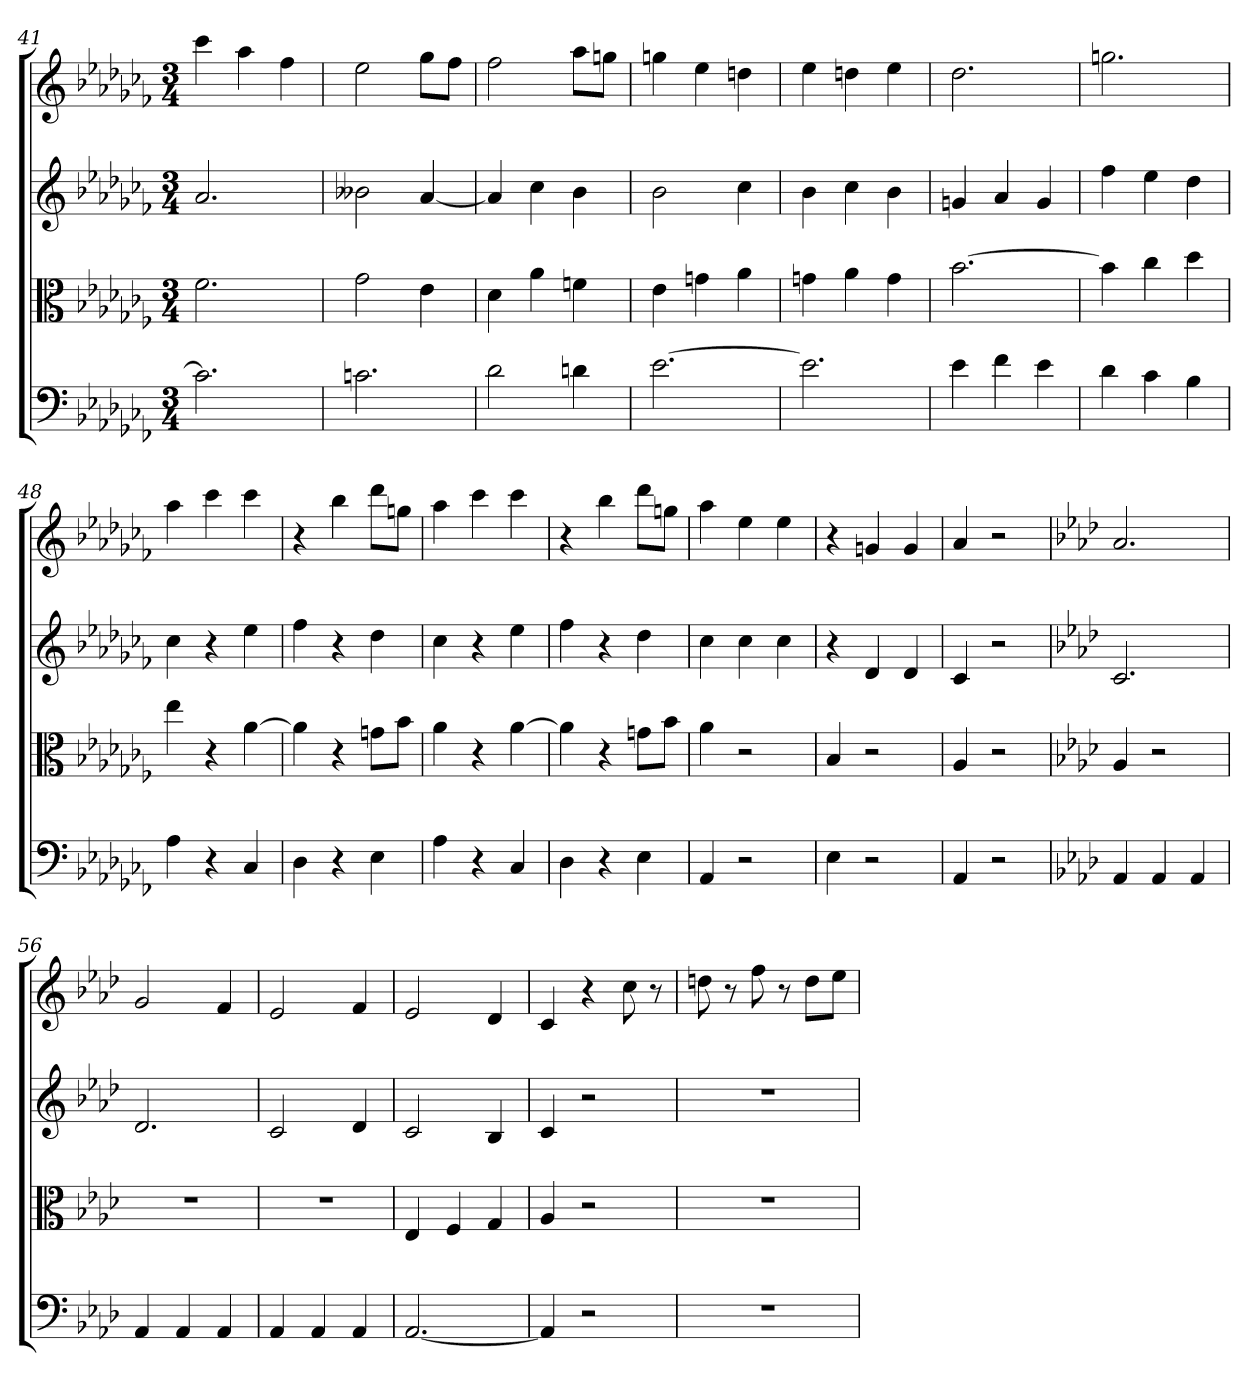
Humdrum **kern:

**kern	**kern	**kern	**kern
*part4	*part3	*part2	*part1
*staff4	*staff3	*staff2	*staff1
*clefF4	*clefC3	*clefG2	*clefG2
*k[b-e-a-d-g-c-f-]	*k[b-e-a-d-g-c-f-]	*k[b-e-a-d-g-c-f-]	*k[b-e-a-d-g-c-f-]
*a-:	*a-:	*a-:	*a-:
*M3/4	*M3/4	*M3/4	*M3/4
=41	=41	=41	=41
2.c-]	2.f-	2.a-	4ccc-
.	.	.	4aa-
.	.	.	4ff-
=42	=42	=42	=42
2.cn	2g-	2b--X	2ee-
.	4e-	[4a-	8gg-\L
.	.	.	8ff-\J
=43	=43	=43	=43
2d-	4d-	4a-]	2ff-
.	4a-	4cc-	.
4dn	4fn	4b-	8aa-\L
.	.	.	8ggn\J
=44	=44	=44	=44
[2.e-	4e-	2b-	4ggn
.	4gn	.	4ee-
.	4a-	4cc-	4ddn
=45	=45	=45	=45
2.e-]	4gn	4b-	4ee-
.	4a-	4cc-	4ddn
.	4g	4b-	4ee-
=46	=46	=46	=46
4e-	[2.b-	4gn	2.dd-
4f-	.	4a-	.
4e-	.	4g	.
=47	=47	=47	=47
4d-	4b-]	4ff-	2.ggn
4c-	4cc-	4ee-	.
4B-	4dd-	4dd-	.
=48	=48	=48	=48
4A-	4ee-	4cc-	4aa-
4r	4r	4r	4ccc-
4C-	[4a-	4ee-	4ccc-
=49	=49	=49	=49
4D-	4a-]	4ff-	4r
4r	4r	4r	4bb-
4E-	8gn\L	4dd-	8ddd-\L
.	8b-\J	.	8ggn\J
=50	=50	=50	=50
4A-	4a-	4cc-	4aa-
4r	4r	4r	4ccc-
4C-	[4a-	4ee-	4ccc-
=51	=51	=51	=51
4D-	4a-]	4ff-	4r
4r	4r	4r	4bb-
4E-	8gn\L	4dd-	8ddd-\L
.	8b-\J	.	8ggn\J
=52	=52	=52	=52
4AA-	4a-	4cc-	4aa-
2r	2r	4cc-	4ee-
.	.	4cc-	4ee-
=53	=53	=53	=53
4E-	4B-	4r	4r
2r	2r	4d-	4gn
.	.	4d-	4g
=54	=54	=54	=54
4AA-	4A-	4c-	4a-
2r	2r	2r	2r
=55	=55	=55	=55
*k[b-e-a-d-]	*k[b-e-a-d-]	*k[b-e-a-d-]	*k[b-e-a-d-]
*A-:	*A-:	*A-:	*A-:
4AA-	4A-	2.c	2.a-
4AA-	2r	.	.
4AA-	.	.	.
=56	=56	=56	=56
4AA-	2.r	2.d-	2g
4AA-	.	.	.
4AA-	.	.	4f
=57	=57	=57	=57
4AA-	2.r	2c	2e-
4AA-	.	.	.
4AA-	.	4d-	4f
=58	=58	=58	=58
[2.AA-	4E-	2c	2e-
.	4F	.	.
.	4G	4B-	4d-
=59	=59	=59	=59
4AA-]	4A-	4c	4c
2r	2r	2r	4r
.	.	.	8cc
.	.	.	8r
=60	=60	=60	=60
2.r	2.r	2.r	8ddn
.	.	.	8r
.	.	.	8ff
.	.	.	8r
.	.	.	8dd\L
.	.	.	8ee-\J
=	=	=	=
*-	*-	*-	*-
